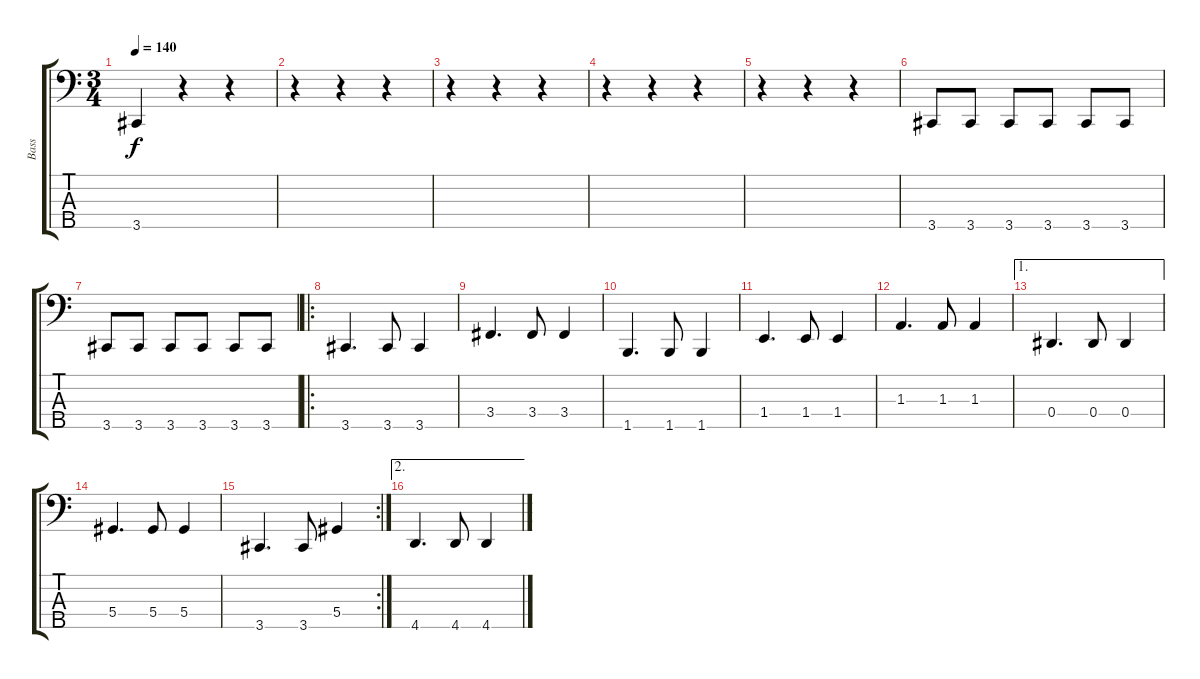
\track ("Bass" "Bass") {instrument electricbassfinger}
\staff {score tabs}
\tuning (Gb2 Db2 Ab1 Eb1 Bb0) {hide}
\ts (3 4)
\tempo 140
\clef f4
\ks c
3.5.4{dy f} r.4 r.4 |
r.4 r.4 r.4 |
r.4 r.4 r.4 |
r.4 r.4 r.4 |
r.4 r.4 r.4 |
3.5.8 3.5.8 3.5.8 3.5.8 3.5.8 3.5.8 |
3.5.8 3.5.8 3.5.8 3.5.8 3.5.8 3.5.8 |
\ro
3.5.4{d} 3.5.8 3.5.4 |
3.4.4{d} 3.4.8 3.4.4 |
1.5.4{d} 1.5.8 1.5.4 |
1.4.4{d} 1.4.8 1.4.4 |
1.3.4{d} 1.3.8 1.3.4 |
\ae 1
0.4.4{d} 0.4.8 0.4.4 |
5.4.4{d} 5.4.8 5.4.4 |
\rc 2
3.5.4{d} 3.5.8 5.4.4 |
\ae 2
4.5.4{d} 4.5.8 4.5.4
